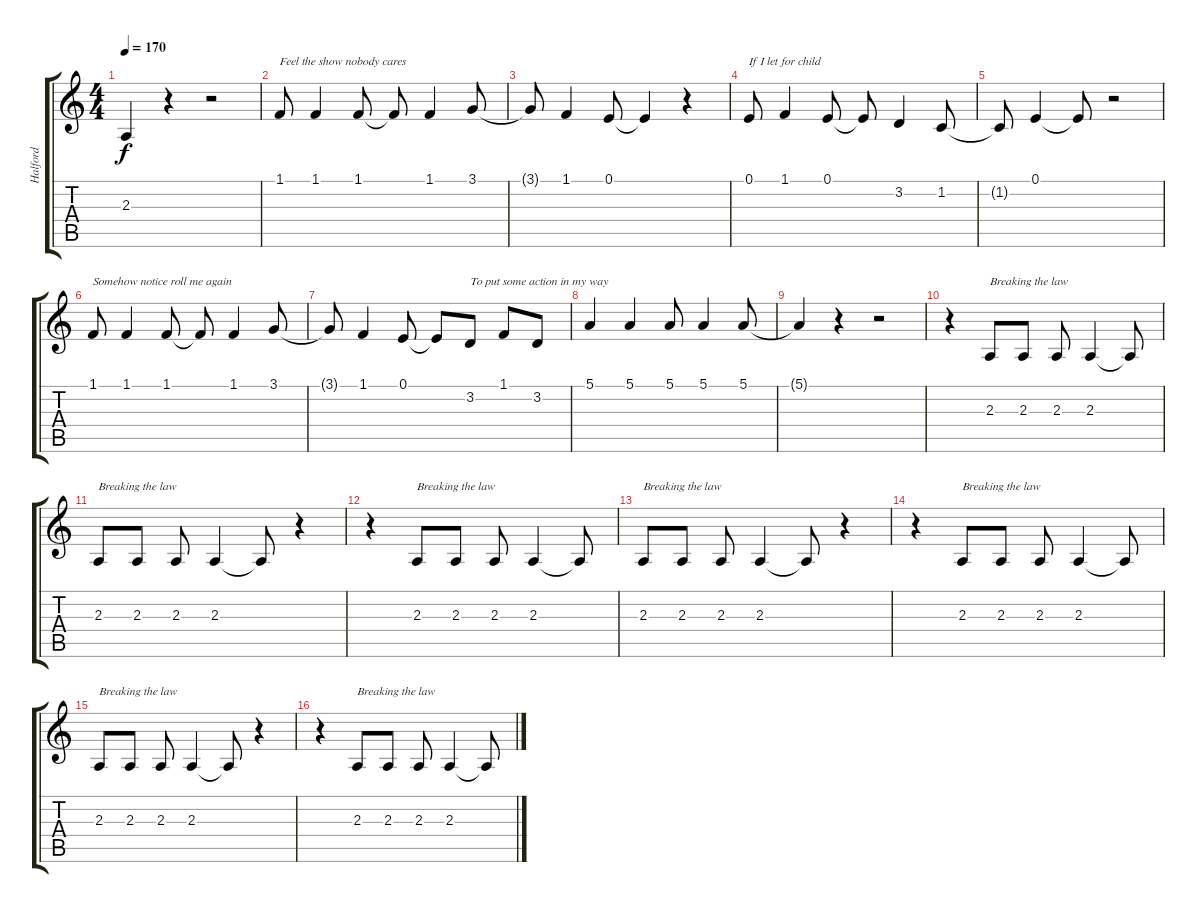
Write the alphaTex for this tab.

\track ("Halford" "Halford") {instrument rockorgan}
\staff {score tabs}
\tuning (E4 B3 G3 D3 A2 E2) {hide}
\ts (4 4)
\tempo 170
\clef g2
\ks c
2.3{t}.4{dy f} r.4 r.2 |
1.1.8{txt "Feel the show nobody cares"} 1.1.4 1.1.8 1.1{t}.8 1.1.4 3.1.8 |
3.1{t}.8 1.1.4 0.1.8 0.1{t}.4 r.4 |
0.1.8{txt "If I let for child"} 1.1.4 0.1.8 0.1{t}.8 3.2.4 1.2.8 |
1.2{t}.8 0.1.4 0.1{t}.8 r.2 |
1.1.8{txt "Somehow notice roll me again"} 1.1.4 1.1.8 1.1{t}.8 1.1.4 3.1.8 |
3.1{t}.8 1.1.4 0.1.8 0.1{t}.8 3.2.8{txt "To put some action in my way"} 1.1.8 3.2.8 |
5.1.4 5.1.4 5.1.8 5.1.4 5.1.8 |
5.1{t}.4 r.4 r.2 |
r.4 2.3.8{txt "Breaking the law"} 2.3.8 2.3.8 2.3.4 2.3{t}.8 |
2.3.8{txt "Breaking the law"} 2.3.8 2.3.8 2.3.4 2.3{t}.8 r.4 |
r.4 2.3.8{txt "Breaking the law"} 2.3.8 2.3.8 2.3.4 2.3{t}.8 |
2.3.8{txt "Breaking the law"} 2.3.8 2.3.8 2.3.4 2.3{t}.8 r.4 |
r.4 2.3.8{txt "Breaking the law"} 2.3.8 2.3.8 2.3.4 2.3{t}.8 |
2.3.8{txt "Breaking the law"} 2.3.8 2.3.8 2.3.4 2.3{t}.8 r.4 |
r.4 2.3.8{txt "Breaking the law"} 2.3.8 2.3.8 2.3.4 2.3{t}.8
